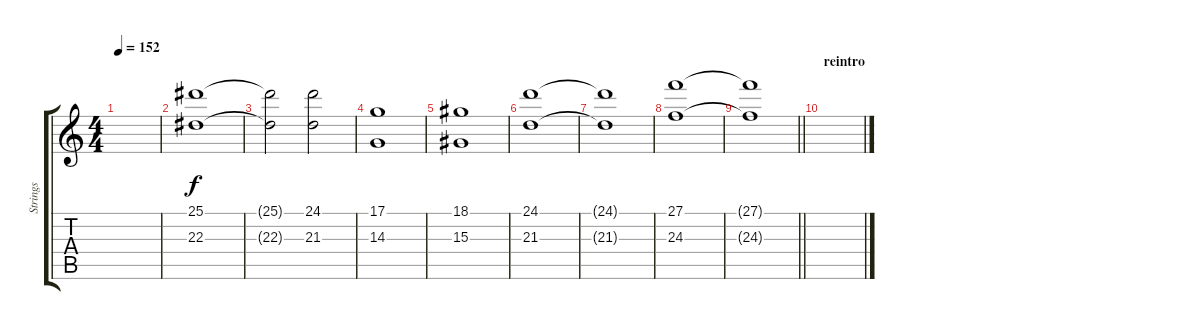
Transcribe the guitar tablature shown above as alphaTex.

\track ("Strings" "Strings") {instrument synthstrings1}
\staff {score tabs}
\tuning (D4 A3 F3 C3 G2 C2) {hide}
\ts (4 4)
\tempo 152
\clef g2
\ks c
|
(25.1 22.3).1{volume 9} |
(25.1{t} 22.3{t}).2 (24.1 21.3).2 |
(17.1 14.3).1 |
(18.1 15.3).1 |
(24.1 21.3).1 |
(24.1{t} 21.3{t}).1 |
(27.1 24.3).1 |
\barLineRight lightlight
(27.1{t} 24.3{t}).1 |
\section ("" "reintro")
